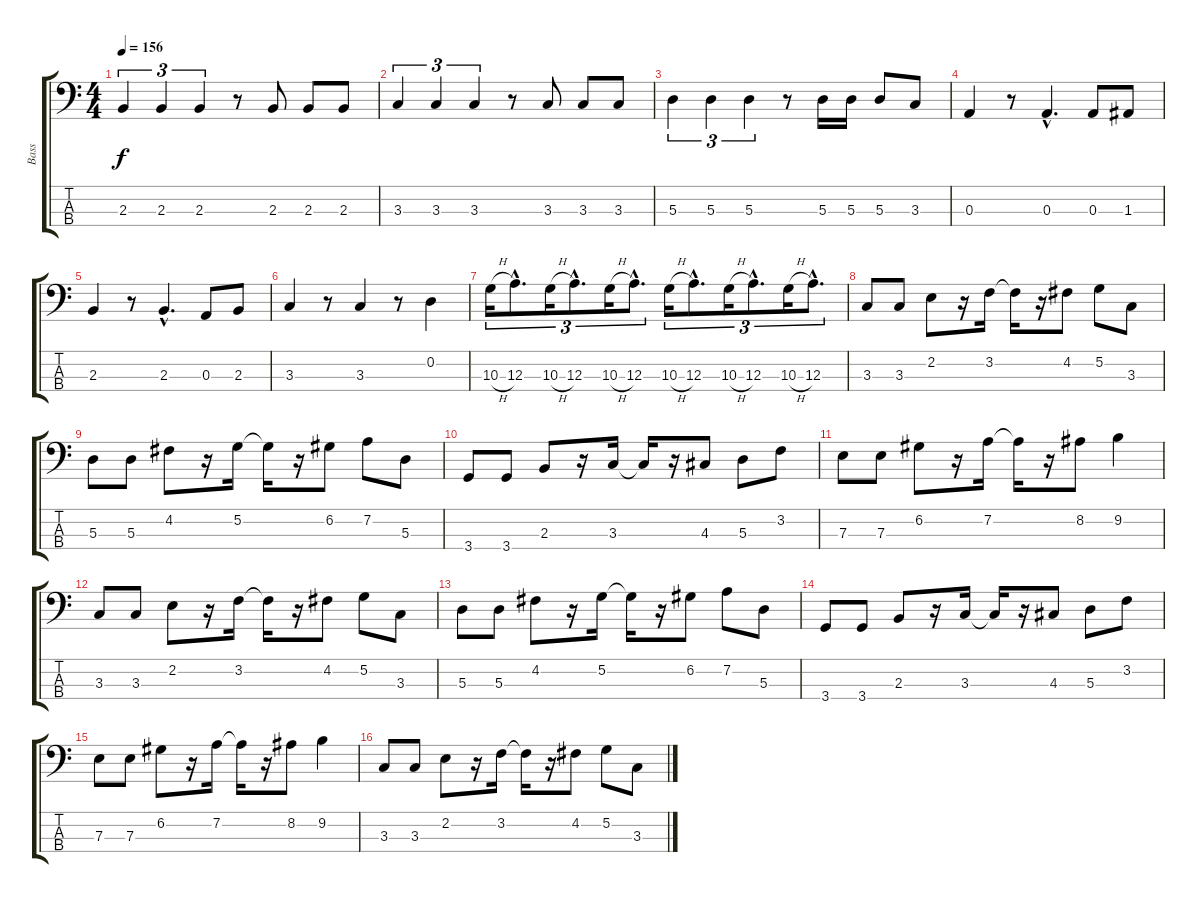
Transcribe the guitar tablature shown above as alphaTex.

\track ("Bass" "Bass") {instrument electricbassfinger}
\staff {score tabs}
\tuning (G2 D2 A1 E1) {hide}
\ts (4 4)
\tempo 156
\clef f4
\ks c
2.3.4{tu (3 2) dy f} 2.3.4{tu (3 2)} 2.3.4{tu (3 2)} r.8 2.3.8 2.3.8 2.3.8 |
3.3.4{tu (3 2)} 3.3.4{tu (3 2)} 3.3.4{tu (3 2)} r.8 3.3.8 3.3.8 3.3.8 |
5.3.4{tu (3 2)} 5.3.4{tu (3 2)} 5.3.4{tu (3 2)} r.8 5.3.16 5.3.16 5.3.8 3.3.8 |
0.3.4 r.8 0.3{hac}.4{d} 0.3.8 1.3.8 |
2.3.4 r.8 2.3{hac}.4{d} 0.3.8 2.3.8 |
3.3.4 r.8 3.3.4 r.8 0.2.4 |
10.3{h}.16{tu (3 2)} 12.3{hac}.8{d tu (3 2)} 10.3{h}.16{tu (3 2)} 12.3{hac}.8{d tu (3 2)} 10.3{h}.16{tu (3 2)} 12.3{hac}.8{d tu (3 2)} 10.3{h}.16{tu (3 2)} 12.3{hac}.8{d tu (3 2)} 10.3{h}.16{tu (3 2)} 12.3{hac}.8{d tu (3 2)} 10.3{h}.16{tu (3 2)} 12.3{hac}.8{d tu (3 2)} |
3.3.8 3.3.8 2.2.8 r.16 3.2.16 3.2{t}.16 r.16 4.2.8 5.2.8 3.3.8 |
5.3.8 5.3.8 4.2.8 r.16 5.2.16 5.2{t}.16 r.16 6.2.8 7.2.8 5.3.8 |
3.4.8 3.4.8 2.3.8 r.16 3.3.16 3.3{t}.16 r.16 4.3.8 5.3.8 3.2.8 |
7.3.8 7.3.8 6.2.8 r.16 7.2.16 7.2{t}.16 r.16 8.2.8 9.2.4 |
3.3.8 3.3.8 2.2.8 r.16 3.2.16 3.2{t}.16 r.16 4.2.8 5.2.8 3.3.8 |
5.3.8 5.3.8 4.2.8 r.16 5.2.16 5.2{t}.16 r.16 6.2.8 7.2.8 5.3.8 |
3.4.8 3.4.8 2.3.8 r.16 3.3.16 3.3{t}.16 r.16 4.3.8 5.3.8 3.2.8 |
7.3.8 7.3.8 6.2.8 r.16 7.2.16 7.2{t}.16 r.16 8.2.8 9.2.4 |
3.3.8 3.3.8 2.2.8 r.16 3.2.16 3.2{t}.16 r.16 4.2.8 5.2.8 3.3.8
